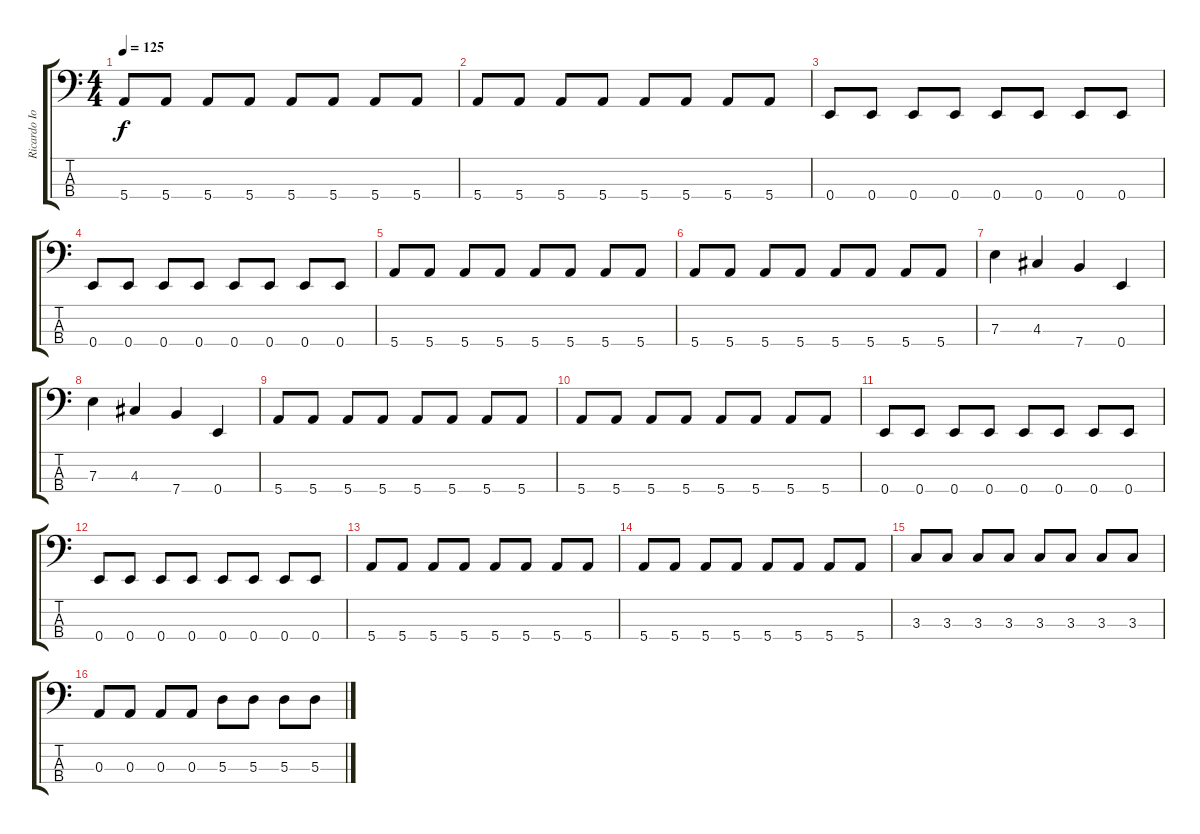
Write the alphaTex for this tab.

\track ("Ricardo Iorio (bajo)" "Ricardo Io") {instrument electricbassfinger}
\staff {score tabs}
\tuning (G2 D2 A1 E1) {hide}
\ts (4 4)
\tempo 125
\clef f4
\ks c
5.4.8{dy f} 5.4.8 5.4.8 5.4.8 5.4.8 5.4.8 5.4.8 5.4.8 |
5.4.8 5.4.8 5.4.8 5.4.8 5.4.8 5.4.8 5.4.8 5.4.8 |
0.4.8 0.4.8 0.4.8 0.4.8 0.4.8 0.4.8 0.4.8 0.4.8 |
0.4.8 0.4.8 0.4.8 0.4.8 0.4.8 0.4.8 0.4.8 0.4.8 |
5.4.8 5.4.8 5.4.8 5.4.8 5.4.8 5.4.8 5.4.8 5.4.8 |
5.4.8 5.4.8 5.4.8 5.4.8 5.4.8 5.4.8 5.4.8 5.4.8 |
7.3.4 4.3.4 7.4.4 0.4.4 |
7.3.4 4.3.4 7.4.4 0.4.4 |
5.4.8 5.4.8 5.4.8 5.4.8 5.4.8 5.4.8 5.4.8 5.4.8 |
5.4.8 5.4.8 5.4.8 5.4.8 5.4.8 5.4.8 5.4.8 5.4.8 |
0.4.8 0.4.8 0.4.8 0.4.8 0.4.8 0.4.8 0.4.8 0.4.8 |
0.4.8 0.4.8 0.4.8 0.4.8 0.4.8 0.4.8 0.4.8 0.4.8 |
5.4.8 5.4.8 5.4.8 5.4.8 5.4.8 5.4.8 5.4.8 5.4.8 |
5.4.8 5.4.8 5.4.8 5.4.8 5.4.8 5.4.8 5.4.8 5.4.8 |
3.3.8 3.3.8 3.3.8 3.3.8 3.3.8 3.3.8 3.3.8 3.3.8 |
0.3.8 0.3.8 0.3.8 0.3.8 5.3.8 5.3.8 5.3.8 5.3.8
